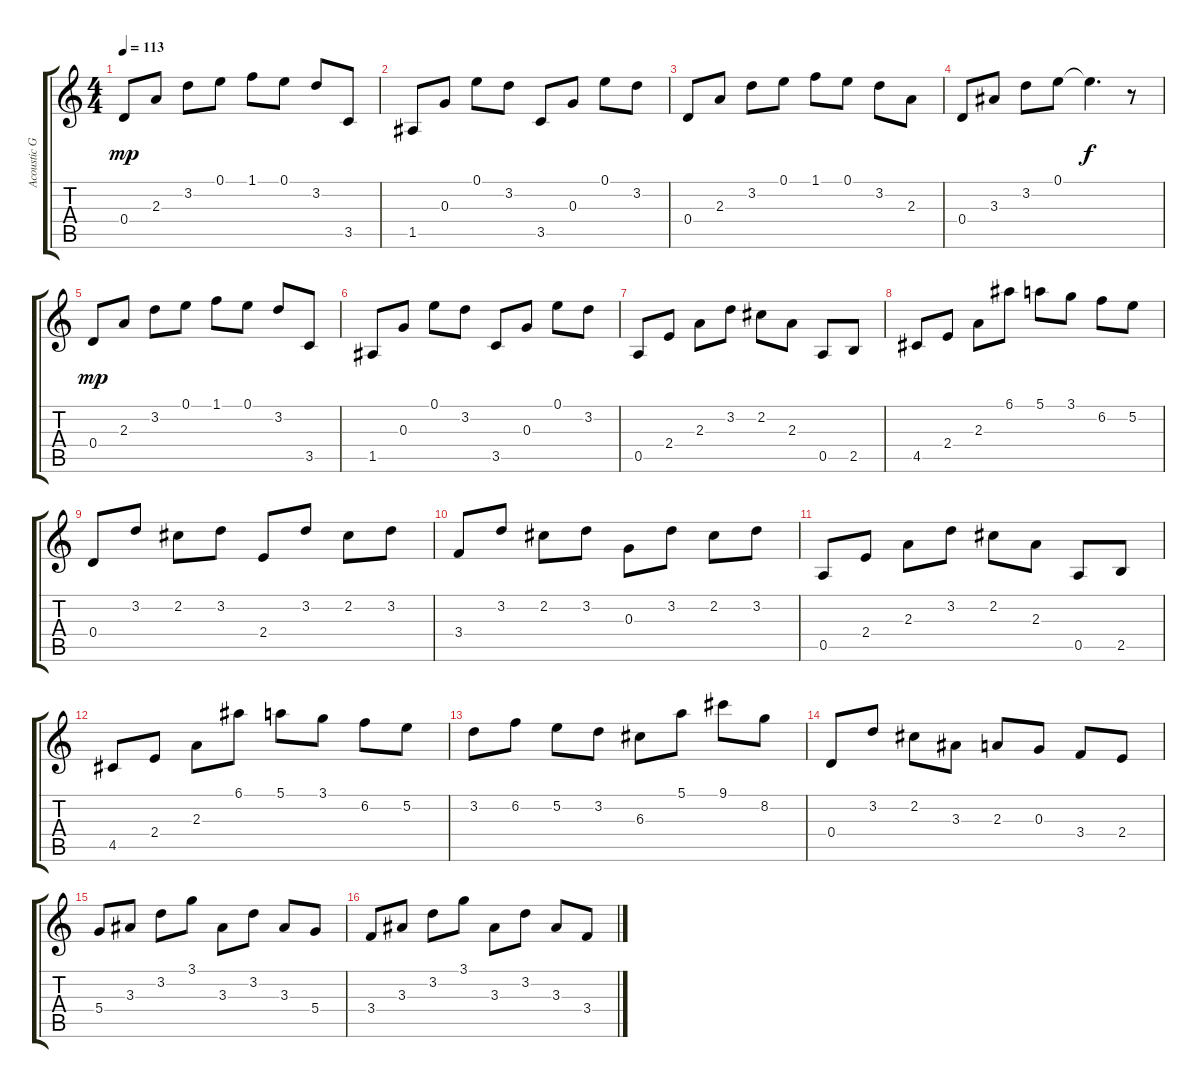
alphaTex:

\track ("Acoustic Guitar II" "Acoustic G") {instrument acousticguitarsteel}
\staff {score tabs}
\tuning (E4 B3 G3 D3 A2 E2) {hide}
\ts (4 4)
\tempo 113
\clef g2
\ks c
0.4.8{dy mp} 2.3.8 3.2.8 0.1.8 1.1.8 0.1.8 3.2.8 3.5.8 |
1.5.8 0.3.8 0.1.8 3.2.8 3.5.8 0.3.8 0.1.8 3.2.8 |
0.4.8 2.3.8 3.2.8 0.1.8 1.1.8 0.1.8 3.2.8 2.3.8 |
0.4.8 3.3.8 3.2.8 0.1.8 0.1{t}.4{d dy f} r.8 |
0.4.8{dy mp} 2.3.8 3.2.8 0.1.8 1.1.8 0.1.8 3.2.8 3.5.8 |
1.5.8 0.3.8 0.1.8 3.2.8 3.5.8 0.3.8 0.1.8 3.2.8 |
0.5.8 2.4.8 2.3.8 3.2.8 2.2.8 2.3.8 0.5.8 2.5.8 |
4.5.8 2.4.8 2.3.8 6.1.8 5.1.8 3.1.8 6.2.8 5.2.8 |
0.4.8 3.2.8 2.2.8 3.2.8 2.4.8 3.2.8 2.2.8 3.2.8 |
3.4.8 3.2.8 2.2.8 3.2.8 0.3.8 3.2.8 2.2.8 3.2.8 |
0.5.8 2.4.8 2.3.8 3.2.8 2.2.8 2.3.8 0.5.8 2.5.8 |
4.5.8 2.4.8 2.3.8 6.1.8 5.1.8 3.1.8 6.2.8 5.2.8 |
3.2.8 6.2.8 5.2.8 3.2.8 6.3.8 5.1.8 9.1.8 8.2.8 |
0.4.8 3.2.8 2.2.8 3.3.8 2.3.8 0.3.8 3.4.8 2.4.8 |
5.4.8 3.3.8 3.2.8 3.1.8 3.3.8 3.2.8 3.3.8 5.4.8 |
3.4.8 3.3.8 3.2.8 3.1.8 3.3.8 3.2.8 3.3.8 3.4.8
